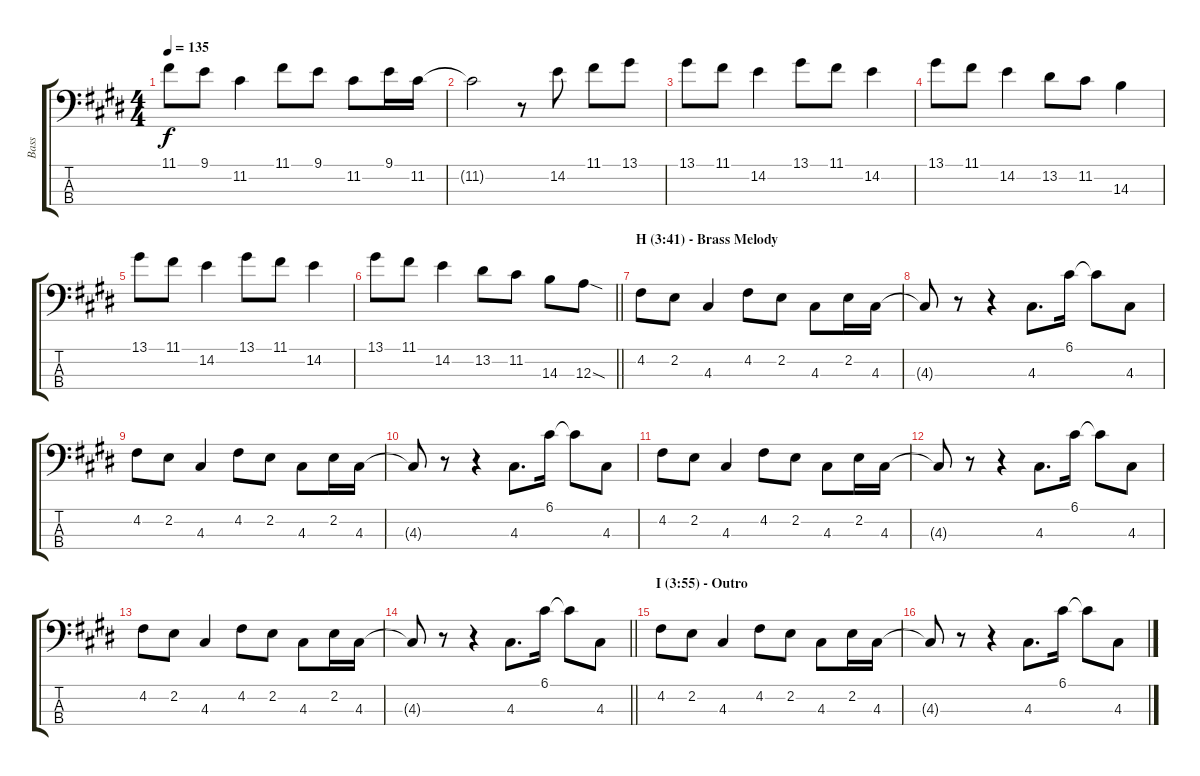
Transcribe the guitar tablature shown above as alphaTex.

\track ("Bass" "Bass") {instrument electricbassfinger}
\staff {score tabs}
\tuning (G2 D2 A1 E1) {hide}
\ts (4 4)
\tempo 135
\clef f4
\ks c#minor
11.1.8{dy f} 9.1.8 11.2.4 11.1.8 9.1.8 11.2.8 9.1.16 11.2.16 |
11.2{t}.2 r.8 14.2.8 11.1.8 13.1.8 |
13.1.8 11.1.8 14.2.4 13.1.8 11.1.8 14.2.4 |
13.1.8 11.1.8 14.2.4 13.2.8 11.2.8 14.3.4 |
13.1.8 11.1.8 14.2.4 13.1.8 11.1.8 14.2.4 |
\barLineRight lightlight
13.1.8 11.1.8 14.2.4 13.2.8 11.2.8 14.3.8 12.3{sod}.8 |
\section ("" "H (3:41) - Brass Melody")
4.2.8 2.2.8 4.3.4 4.2.8 2.2.8 4.3.8 2.2.16 4.3.16 |
4.3{t}.8 r.8 r.4 4.3.8{d} 6.1.16 6.1{t}.8 4.3.8 |
4.2.8 2.2.8 4.3.4 4.2.8 2.2.8 4.3.8 2.2.16 4.3.16 |
4.3{t}.8 r.8 r.4 4.3.8{d} 6.1.16 6.1{t}.8 4.3.8 |
4.2.8 2.2.8 4.3.4 4.2.8 2.2.8 4.3.8 2.2.16 4.3.16 |
4.3{t}.8 r.8 r.4 4.3.8{d} 6.1.16 6.1{t}.8 4.3.8 |
4.2.8 2.2.8 4.3.4 4.2.8 2.2.8 4.3.8 2.2.16 4.3.16 |
\barLineRight lightlight
4.3{t}.8 r.8 r.4 4.3.8{d} 6.1.16 6.1{t}.8 4.3.8 |
\section ("" "I (3:55) - Outro")
4.2.8 2.2.8 4.3.4 4.2.8 2.2.8 4.3.8 2.2.16 4.3.16 |
4.3{t}.8 r.8 r.4 4.3.8{d} 6.1.16 6.1{t}.8 4.3.8
